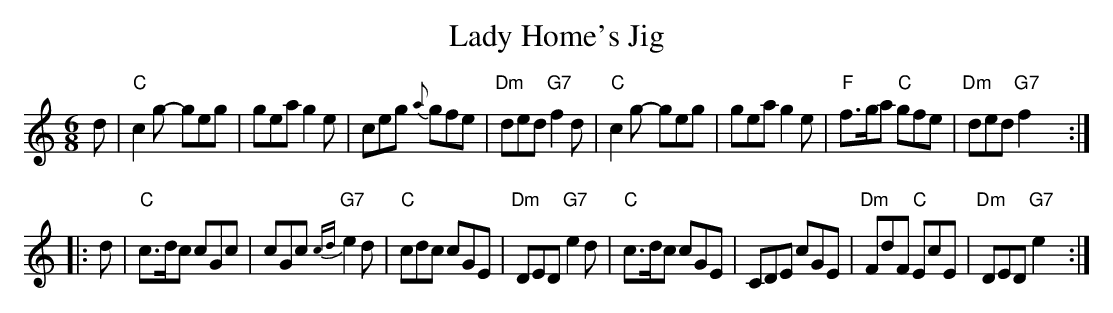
X:1
T: Lady Home's Jig
M: 6/8
L: 1/8
K: C
d \
| "C"c2g- geg | gea g2e | ceg {a}gfe | "Dm"ded "G7"f2d \
| "C"c2g- geg | gea g2e | "F"f>ga "C"gfe | "Dm"ded "G7"f2y/ :|
|: d \
| "C"c>dc cGc | cGc "G7"{cd}e2d | "C"cdc cGE | "Dm"DED "G7"e2d \
| "C"c>dc cGE | CDE cGE | "Dm"FdF "C"EcE | "Dm"DED "G7"e2y/ :|
